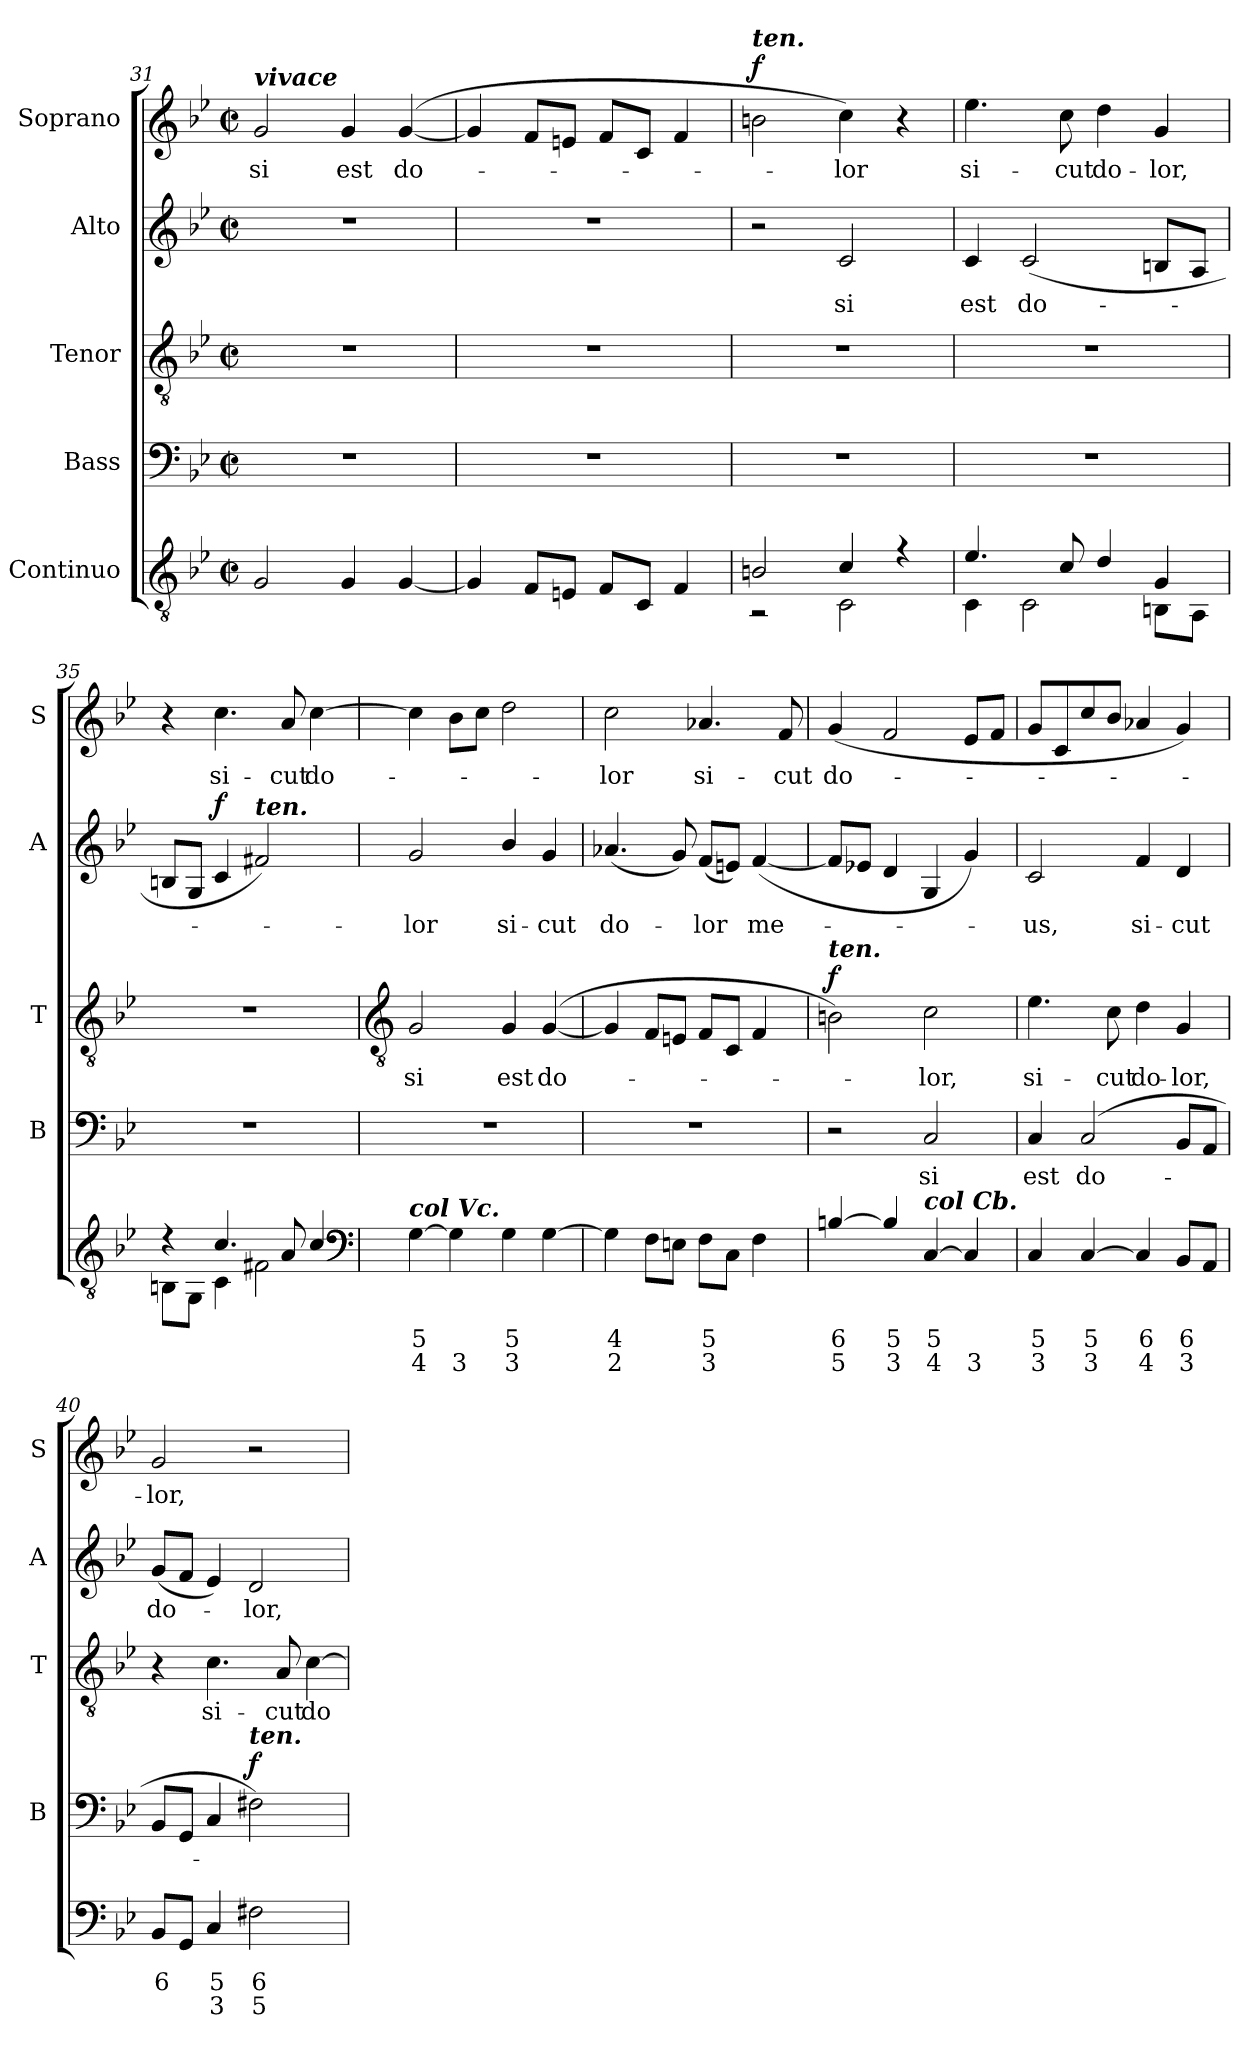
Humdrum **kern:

**kern	**text	**text	**kern	**text	**dynam	**kern	**text	**dynam	**kern	**text	**dynam	**kern	**text	**dynam
*part5	*part5	*part5	*part4	*part4	*part4	*part3	*part3	*part3	*part2	*part2	*part2	*part1	*part1	*part1
*staff5	*staff5	*staff5	*staff4	*staff4	*staff4	*staff3	*staff3	*staff3	*staff2	*staff2	*staff2	*staff1	*staff1	*staff1
*I"Continuo	*	*	*I"Bass	*	*	*I"Tenor	*	*	*I"Alto	*	*	*I"Soprano	*	*
*	*	*	*I'B	*	*	*I'T	*	*	*I'A	*	*	*I'S	*	*
*clefGv2	*	*	*clefF4	*	*	*clefGv2	*	*	*clefG2	*	*	*clefG2	*	*
*k[b-e-]	*	*	*k[b-e-]	*	*	*k[b-e-]	*	*	*k[b-e-]	*	*	*k[b-e-]	*	*
*B-:	*	*	*B-:	*	*	*B-:	*	*	*B-:	*	*	*B-:	*	*
*M2/2	*	*	*M2/2	*	*	*M2/2	*	*	*M2/2	*	*	*M2/2	*	*
*met(c|)	*	*	*met(c|)	*	*	*met(c|)	*	*	*met(c|)	*	*	*met(c|)	*	*
=31	=31	=31	=31	=31	=31	=31	=31	=31	=31	=31	=31	=31	=31	=31
*^	*	*	*	*	*	*	*	*	*	*	*	*	*	*
!	!	!	!	!	!	!	!	!	!	!	!	!	!LO:TX:a:Bi:t=vivace	!	!
!	!	!	!	!	!	!	!	!	!	!	!	!	!	!LO:LY:b	!
2G	2ryy	.	.	1r	.	.	1r	.	.	1r	.	.	2g	si	.
!	!	!	!	!	!	!	!	!	!	!	!	!	!	!LO:LY:b	!
4G	2ryy	.	.	.	.	.	.	.	.	.	.	.	4g	est	.
!	!	!	!	!	!	!	!	!	!	!	!	!	!	!LO:LY:b	!
[4G	.	.	.	.	.	.	.	.	.	.	.	.	(<[4g	do-	.
=32	=32	=32	=32	=32	=32	=32	=32	=32	=32	=32	=32	=32	=32	=32	=32
4G]	2ryy	.	.	1r	.	.	1r	.	.	1r	.	.	4g]	.	.
8FL	.	.	.	.	.	.	.	.	.	.	.	.	8fL	.	.
8EnJ	.	.	.	.	.	.	.	.	.	.	.	.	8enJ	.	.
8FL	2ryy	.	.	.	.	.	.	.	.	.	.	.	8fL	.	.
8CJ	.	.	.	.	.	.	.	.	.	.	.	.	8cJ	.	.
4F	.	.	.	.	.	.	.	.	.	.	.	.	4f	.	.
=33	=33	=33	=33	=33	=33	=33	=33	=33	=33	=33	=33	=33	=33	=33	=33
!	!	!	!	!	!	!	!	!	!	!	!	!	!LO:TX:a:Bi:t=ten.	!	!
!	!	!	!	!	!	!	!	!	!	!	!	!	!	!	!LO:DY:b
2Bn/	2r	.	.	1r	.	.	1r	.	.	2r	.	.	2bn	.	f
!	!	!	!	!	!	!	!	!	!	!	!LO:LY:b	!	!	!LO:LY:b	!
4c/	2C\	.	.	.	.	.	.	.	.	2c	si	.	4cc)	lor	.
4r	.	.	.	.	.	.	.	.	.	.	.	.	4r	.	.
=34	=34	=34	=34	=34	=34	=34	=34	=34	=34	=34	=34	=34	=34	=34	=34
!	!	!	!	!	!	!	!	!	!	!	!LO:LY:b	!	!	!LO:LY:b	!
4.e-/	4C\	.	.	1r	.	.	1r	.	.	4c	est	.	4.ee-	si-	.
!	!	!	!	!	!	!	!	!	!	!	!LO:LY:b	!	!	!	!
.	2C\	.	.	.	.	.	.	.	.	(<2c	do-	.	.	.	.
!	!	!	!	!	!	!	!	!	!	!	!	!	!	!LO:LY:b	!
8c/	.	.	.	.	.	.	.	.	.	.	.	.	8cc	-cut	.
!	!	!	!	!	!	!	!	!	!	!	!	!	!	!LO:LY:b	!
4d/	.	.	.	.	.	.	.	.	.	.	.	.	4dd	do-	.
!	!	!	!	!	!	!	!	!	!	!	!	!	!	!LO:LY:b	!
4G	8BBn\L	.	.	.	.	.	.	.	.	8BnL	.	.	4g	-lor,	.
.	8AA\J	.	.	.	.	.	.	.	.	8AJ	.	.	.	.	.
=35	=35	=35	=35	=35	=35	=35	=35	=35	=35	=35	=35	=35	=35	=35	=35
4r	8BBn\L	.	.	1r	.	.	1r	.	.	8BnL	.	.	4r	.	.
.	8GG\J	.	.	.	.	.	.	.	.	8GJ	.	.	.	.	.
!	!	!	!	!	!	!	!	!	!	!	!	!LO:DY:b	!	!LO:LY:b	!
4.c/	4C\	.	.	.	.	.	.	.	.	4c	.	f	4.cc	si-	.
!	!	!	!	!	!	!	!	!	!	!LO:TX:a:Bi:t=ten.	!	!	!	!	!
.	2F#X\	.	.	.	.	.	.	.	.	2f#X)	.	.	.	.	.
!	!	!	!	!	!	!	!	!	!	!	!	!	!	!LO:LY:b	!
8A	.	.	.	.	.	.	.	.	.	.	.	.	8a	-cut	.
!	!	!	!	!	!	!	!	!	!	!	!	!	!	!LO:LY:b	!
4c/	.	.	.	.	.	.	.	.	.	.	.	.	[4cc	do-	.
*clefF4	*	*	*	*	*	*	*	*	*	*	*	*	*	*	*
!!LO:LB:g=z
=36	=36	=36	=36	=36	=36	=36	=36	=36	=36	=36	=36	=36	=36	=36	=36
*	*	*	*	*	*	*	*clefGv2	*	*	*	*	*	*	*	*
!LO:TX:a:Bi:t=col Vc.	!	!	!	!	!	!	!	!	!	!	!	!	!	!	!
!	!	!LO:LY:b	!LO:LY:b	!	!	!	!	!LO:LY:b	!	!	!LO:LY:b	!	!	!	!
[4G\	2ryy	5	4	1r	.	.	2G	si	.	2g	lor	.	4cc]	.	.
!	!	!	!LO:LY:b	!	!	!	!	!	!	!	!	!	!	!	!
4G]	.	.	3	.	.	.	.	.	.	.	.	.	8b-L	.	.
.	.	.	.	.	.	.	.	.	.	.	.	.	8ccJ	.	.
!	!	!LO:LY:b	!LO:LY:b	!	!	!	!	!LO:LY:b	!	!	!LO:LY:b	!	!	!	!
4G\	2ryy	5	3	.	.	.	4G	est	.	4b-/	si-	.	2dd	.	.
!	!	!	!	!	!	!	!	!LO:LY:b	!	!	!LO:LY:b	!	!	!	!
[4G\	.	.	.	.	.	.	(<[4G	do-	.	4g	-cut	.	.	.	.
=37	=37	=37	=37	=37	=37	=37	=37	=37	=37	=37	=37	=37	=37	=37	=37
!	!	!LO:LY:b	!LO:LY:b	!	!	!	!	!	!	!	!LO:LY:b	!	!	!LO:LY:b	!
4G\]	1ryy	4	2	1r	.	.	4G]	.	.	(<4.a-X	do-	.	2cc	lor	.
8F\L	.	.	.	.	.	.	8F/L	.	.	.	.	.	.	.	.
8En\J	.	.	.	.	.	.	8En\J	.	.	8g)	.	.	.	.	.
!	!	!LO:LY:b	!LO:LY:b	!	!	!	!	!	!	!	!LO:LY:b	!	!	!LO:LY:b	!
8F\L	.	5	3	.	.	.	8FL	.	.	(<8fL	lor	.	4.a-X	si-	.
8C\J	.	.	.	.	.	.	8CJ	.	.	8enJ)	.	.	.	.	.
!	!	!	!	!	!	!	!	!	!	!	!LO:LY:b	!	!	!	!
4F\	.	.	.	.	.	.	4F	.	.	(<[4f	me-	.	.	.	.
!	!	!	!	!	!	!	!	!	!	!	!	!	!	!LO:LY:b	!
.	.	.	.	.	.	.	.	.	.	.	.	.	8f	-cut	.
=38	=38	=38	=38	=38	=38	=38	=38	=38	=38	=38	=38	=38	=38	=38	=38
!	!	!	!	!	!	!	!LO:TX:a:Bi:t=ten.	!	!	!	!	!	!	!	!
!	!	!LO:LY:b	!LO:LY:b	!	!	!	!	!	!LO:DY:b	!	!	!	!	!LO:LY:b	!
[4Bn	1ryy	6	5	2r	.	.	2Bn)	.	f	8fL]	.	.	(<4g	do-	.
.	.	.	.	.	.	.	.	.	.	8e-XJ	.	.	.	.	.
!	!	!LO:LY:b	!LO:LY:b	!	!	!	!	!	!	!	!	!	!	!	!
4B]	.	5	3	.	.	.	.	.	.	4d	.	.	2f	.	.
!LO:TX:a:Bi:t=col Cb.	!	!	!	!	!	!	!	!	!	!	!	!	!	!	!
!	!	!LO:LY:b	!LO:LY:b	!	!LO:LY:b	!	!	!LO:LY:b	!	!	!	!	!	!	!
[4C	.	5	4	2C	si	.	2c	lor,	.	4G	.	.	.	.	.
!	!	!	!LO:LY:b	!	!	!	!	!	!	!	!	!	!	!	!
4C]	.	.	3	.	.	.	.	.	.	4g)	.	.	8e-L	.	.
.	.	.	.	.	.	.	.	.	.	.	.	.	8fJ	.	.
=39	=39	=39	=39	=39	=39	=39	=39	=39	=39	=39	=39	=39	=39	=39	=39
!	!	!LO:LY:b	!LO:LY:b	!	!LO:LY:b	!	!	!LO:LY:b	!	!	!LO:LY:b	!	!	!	!
4C	1ryy	5	3	4C	est	.	4.e-	si-	.	2c	us,	.	8gL	.	.
.	.	.	.	.	.	.	.	.	.	.	.	.	8c	.	.
!	!	!LO:LY:b	!LO:LY:b	!	!LO:LY:b	!	!	!	!	!	!	!	!	!	!
[4C	.	5	3	(<2C	do-	.	.	.	.	.	.	.	8cc	.	.
!	!	!	!	!	!	!	!	!LO:LY:b	!	!	!	!	!	!	!
.	.	.	.	.	.	.	8c	-cut	.	.	.	.	8b-J	.	.
!	!	!LO:LY:b	!LO:LY:b	!	!	!	!	!LO:LY:b	!	!	!LO:LY:b	!	!	!	!
4C]	.	6	4	.	.	.	4d	do-	.	4f	si-	.	4a-X	.	.
!	!	!LO:LY:b	!LO:LY:b	!	!	!	!	!LO:LY:b	!	!	!LO:LY:b	!	!	!	!
8BB-L	.	6	3	8BB-L	.	.	4G	-lor,	.	4d	-cut	.	4g)	.	.
8AAJ	.	.	.	8AAJ	.	.	.	.	.	.	.	.	.	.	.
=40	=40	=40	=40	=40	=40	=40	=40	=40	=40	=40	=40	=40	=40	=40	=40
!	!	!LO:LY:b	!	!	!	!	!	!	!	!	!LO:LY:b	!	!	!LO:LY:b	!
8BB-L	1ryy	6	.	8BB-L	.	.	4r	.	.	(<8gL	do-	.	2g	lor,	.
8GGJ	.	.	.	8GGJ	.	.	.	.	.	8fJ	.	.	.	.	.
!	!	!LO:LY:b	!LO:LY:b	!	!	!	!	!LO:LY:b	!	!	!	!	!	!	!
4C	.	5	3	4C	.	.	4.c	si-	.	4e-)	.	.	.	.	.
!	!	!	!	!LO:TX:a:Bi:t=ten.	!	!	!	!	!	!	!	!	!	!	!
!	!	!LO:LY:b	!LO:LY:b	!	!	!LO:DY:b	!	!	!	!	!LO:LY:b	!	!	!	!
2F#X\	.	6	5	2F#X)	.	f	.	.	.	2d	lor,	.	2r	.	.
!	!	!	!	!	!	!	!	!LO:LY:b	!	!	!	!	!	!	!
.	.	.	.	.	.	.	8A	-cut	.	.	.	.	.	.	.
!	!	!	!	!	!	!	!	!LO:LY:b	!	!	!	!	!	!	!
.	.	.	.	.	.	.	[4c	do-	.	.	.	.	.	.	.
*v	*v	*	*	*	*	*	*	*	*	*	*	*	*	*	*
=	=	=	=	=	=	=	=	=	=	=	=	=	=	=
*-	*-	*-	*-	*-	*-	*-	*-	*-	*-	*-	*-	*-	*-	*-
